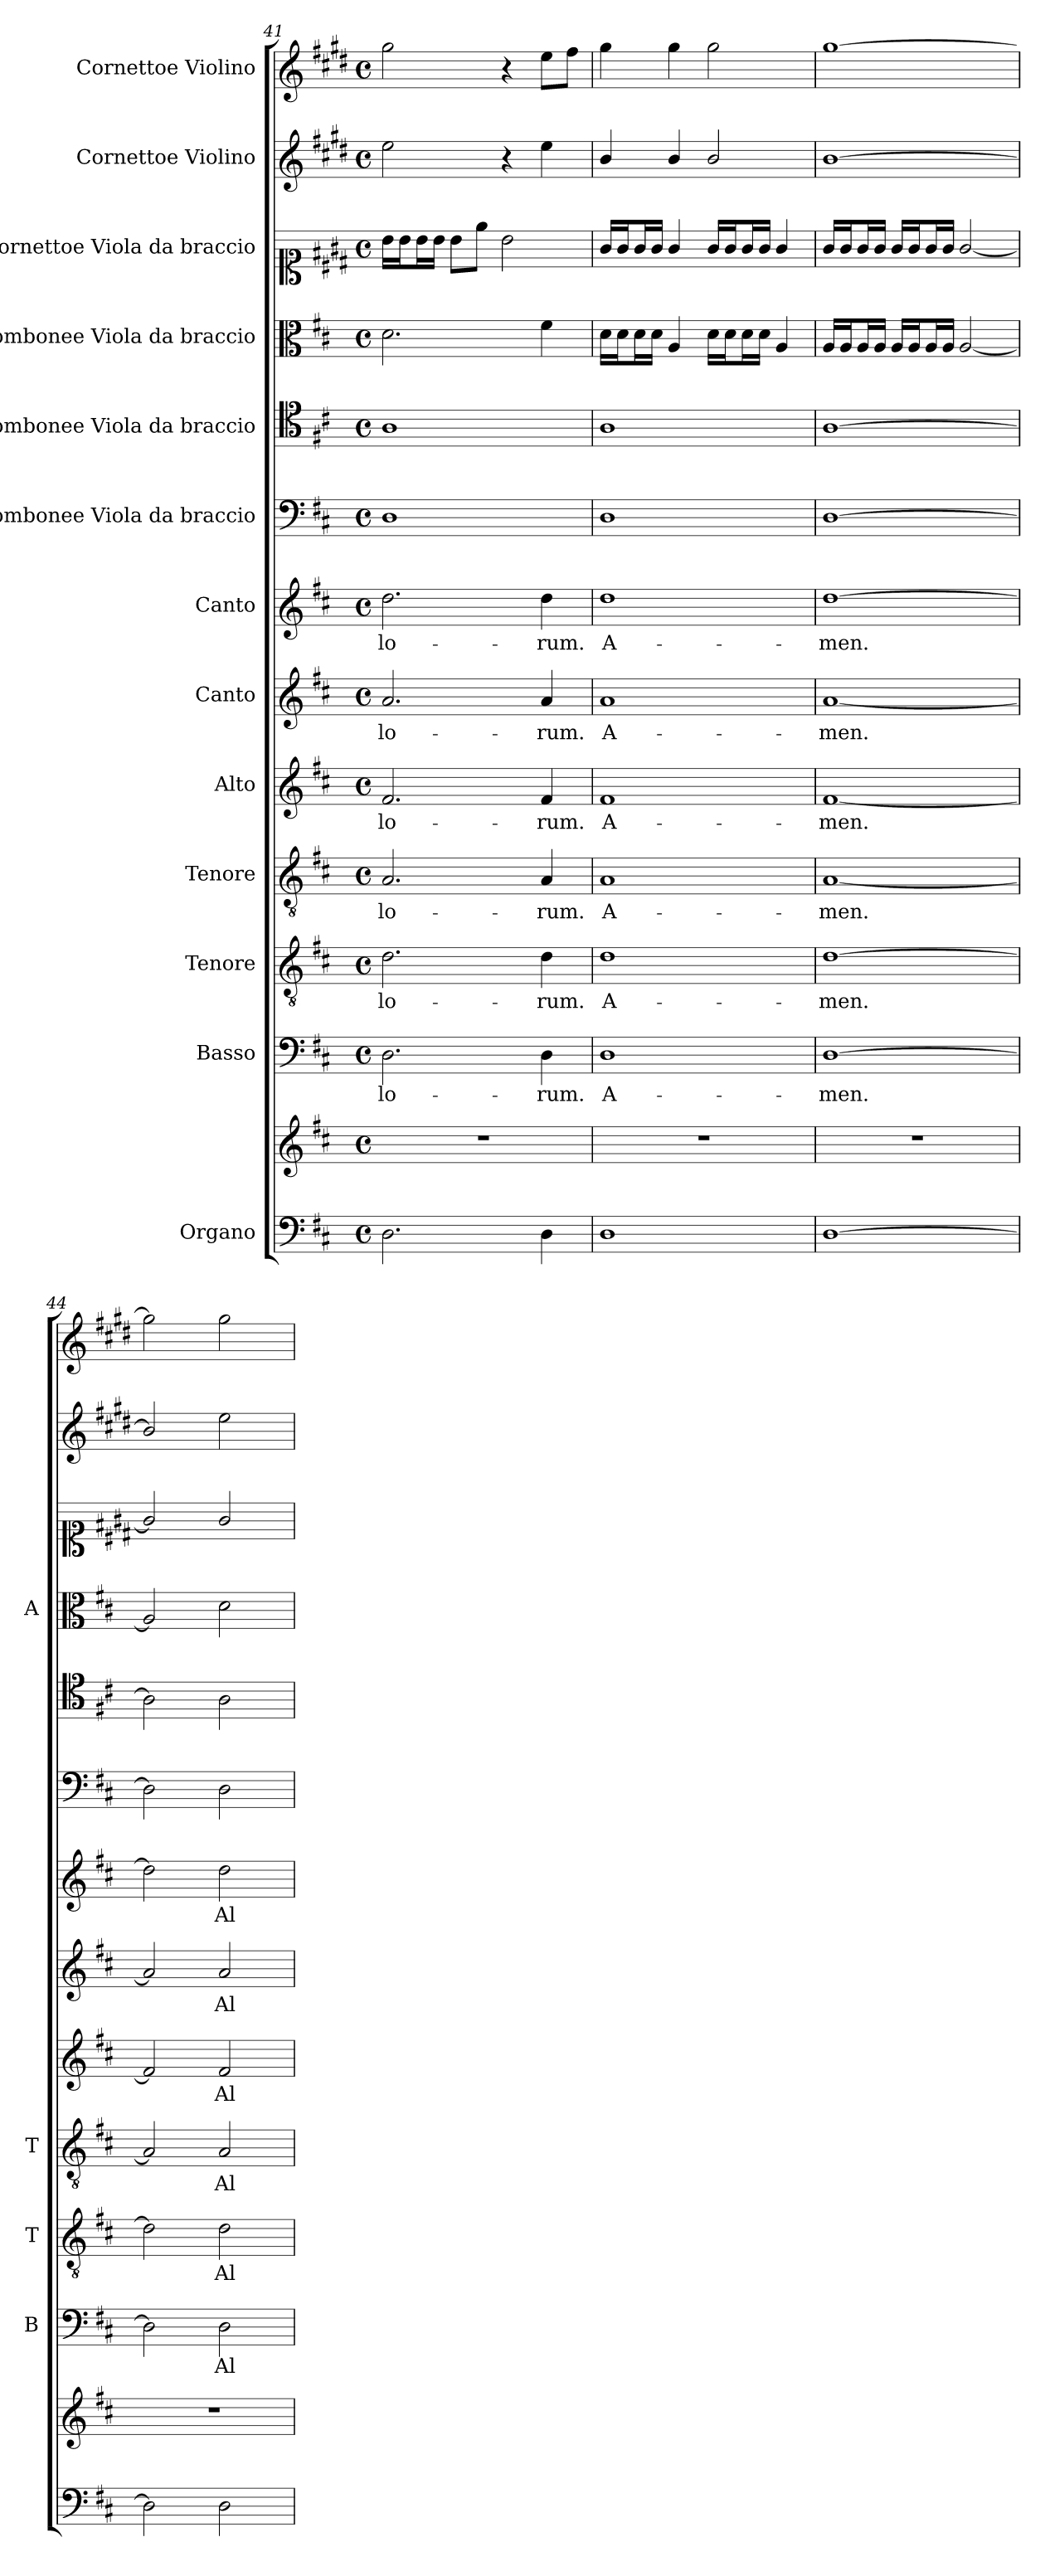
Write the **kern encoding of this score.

**kern	**kern	**kern	**text	**kern	**text	**kern	**text	**kern	**text	**kern	**text	**kern	**text	**kern	**kern	**kern	**kern	**kern	**kern
*part13	*part13	*part12	*part12	*part11	*part11	*part10	*part10	*part9	*part9	*part8	*part8	*part7	*part7	*part6	*part5	*part4	*part3	*part2	*part1
*staff14	*staff13	*staff12	*staff12	*staff11	*staff11	*staff10	*staff10	*staff9	*staff9	*staff8	*staff8	*staff7	*staff7	*staff6	*staff5	*staff4	*staff3	*staff2	*staff1
*I"Organo	*	*I"Basso	*	*I"Tenore	*	*I"Tenore	*	*I"Alto	*	*I"Canto	*	*I"Canto	*	*I"Trombonee Viola da braccio	*I"Trombonee Viola da braccio	*I"Trombonee Viola da braccio	*I"Cornettoe Viola da braccio	*I"Cornettoe Violino	*I"Cornettoe Violino
*	*	*I'B	*	*I'T	*	*I'T	*	*	*	*	*	*	*	*	*	*I'A	*	*	*
*clefF4	*clefG2	*clefF4	*	*clefGv2	*	*clefGv2	*	*clefG2	*	*clefG2	*	*clefG2	*	*clefF4	*clefC4	*clefC3	*clefC1	*clefG2	*clefG2
*	*	*	*	*ITrd7c12	*	*ITrd7c12	*	*	*	*	*	*	*	*	*	*	*ITrd1c2	*ITrd1c2	*ITrd1c2
*k[f#c#]	*k[f#c#]	*k[f#c#]	*	*k[f#c#]	*	*k[f#c#]	*	*k[f#c#]	*	*k[f#c#]	*	*k[f#c#]	*	*k[f#c#]	*k[f#c#]	*k[f#c#]	*k[f#c#]	*k[f#c#]	*k[f#c#]
*D:	*D:	*D:	*	*D:	*	*D:	*	*D:	*	*D:	*	*D:	*	*D:	*D:	*D:	*D:	*D:	*D:
*M4/4	*M4/4	*M4/4	*	*M4/4	*	*M4/4	*	*M4/4	*	*M4/4	*	*M4/4	*	*M4/4	*M4/4	*M4/4	*M4/4	*M4/4	*M4/4
*met(c)	*met(c)	*met(c)	*	*met(c)	*	*met(c)	*	*met(c)	*	*met(c)	*	*met(c)	*	*met(c)	*met(c)	*met(c)	*met(c)	*met(c)	*met(c)
=41	=41	=41	=41	=41	=41	=41	=41	=41	=41	=41	=41	=41	=41	=41	=41	=41	=41	=41	=41
!	!	!	!LO:LY:b	!	!LO:LY:b	!	!LO:LY:b	!	!LO:LY:b	!	!LO:LY:b	!	!LO:LY:b	!	!	!	!	!	!
2.D\	1r	2.D\	-lo-	2.D\	-lo-	2.AA/	-lo-	2.f#/	-lo-	2.a/	-lo-	2.dd\	-lo-	1D	1A	2.d\	16a\LL	2dd\	2ff#\
.	.	.	.	.	.	.	.	.	.	.	.	.	.	.	.	.	16a\J	.	.
.	.	.	.	.	.	.	.	.	.	.	.	.	.	.	.	.	16a\L	.	.
.	.	.	.	.	.	.	.	.	.	.	.	.	.	.	.	.	16a\JJ	.	.
.	.	.	.	.	.	.	.	.	.	.	.	.	.	.	.	.	8a\L	.	.
.	.	.	.	.	.	.	.	.	.	.	.	.	.	.	.	.	8dd\J	.	.
.	.	.	.	.	.	.	.	.	.	.	.	.	.	.	.	.	2a\	4r	4r
!	!	!	!LO:LY:b	!	!LO:LY:b	!	!LO:LY:b	!	!LO:LY:b	!	!LO:LY:b	!	!LO:LY:b	!	!	!	!	!	!
4D\	.	4D\	-rum.	4D\	-rum.	4AA/	-rum.	4f#/	-rum.	4a/	-rum.	4dd\	-rum.	.	.	4f#\	.	4dd\	8dd\L
.	.	.	.	.	.	.	.	.	.	.	.	.	.	.	.	.	.	.	8ee\J
=42	=42	=42	=42	=42	=42	=42	=42	=42	=42	=42	=42	=42	=42	=42	=42	=42	=42	=42	=42
!	!	!	!LO:LY:b	!	!LO:LY:b	!	!LO:LY:b	!	!LO:LY:b	!	!LO:LY:b	!	!LO:LY:b	!	!	!	!	!	!
1D	1r	1D	A-	1D	A-	1AA	A-	1f#	A-	1a	A-	1dd	A-	1D	1A	16d\LL	16f#/LL	4a/	4ff#\
.	.	.	.	.	.	.	.	.	.	.	.	.	.	.	.	16d\J	16f#/J	.	.
.	.	.	.	.	.	.	.	.	.	.	.	.	.	.	.	16d\L	16f#/L	.	.
.	.	.	.	.	.	.	.	.	.	.	.	.	.	.	.	16d\JJ	16f#/JJ	.	.
.	.	.	.	.	.	.	.	.	.	.	.	.	.	.	.	4A/	4f#/	4a/	4ff#\
.	.	.	.	.	.	.	.	.	.	.	.	.	.	.	.	16d\LL	16f#/LL	2a/	2ff#\
.	.	.	.	.	.	.	.	.	.	.	.	.	.	.	.	16d\J	16f#/J	.	.
.	.	.	.	.	.	.	.	.	.	.	.	.	.	.	.	16d\L	16f#/L	.	.
.	.	.	.	.	.	.	.	.	.	.	.	.	.	.	.	16d\JJ	16f#/JJ	.	.
.	.	.	.	.	.	.	.	.	.	.	.	.	.	.	.	4A/	4f#/	.	.
!!LO:PB:g=z
=43	=43	=43	=43	=43	=43	=43	=43	=43	=43	=43	=43	=43	=43	=43	=43	=43	=43	=43	=43
!	!	!	!LO:LY:b	!	!LO:LY:b	!	!LO:LY:b	!	!LO:LY:b	!	!LO:LY:b	!	!LO:LY:b	!	!	!	!	!	!
[>1D	1r	[>1D	-men.	[>1D	-men.	[<1AA	-men.	[<1f#	-men.	[<1a	-men.	[>1dd	-men.	[>1D	[>1A	16A/LL	16f#/LL	[<1a	[>1ff#
.	.	.	.	.	.	.	.	.	.	.	.	.	.	.	.	16A/J	16f#/J	.	.
.	.	.	.	.	.	.	.	.	.	.	.	.	.	.	.	16A/L	16f#/L	.	.
.	.	.	.	.	.	.	.	.	.	.	.	.	.	.	.	16A/JJ	16f#/JJ	.	.
.	.	.	.	.	.	.	.	.	.	.	.	.	.	.	.	16A/LL	16f#/LL	.	.
.	.	.	.	.	.	.	.	.	.	.	.	.	.	.	.	16A/J	16f#/J	.	.
.	.	.	.	.	.	.	.	.	.	.	.	.	.	.	.	16A/L	16f#/L	.	.
.	.	.	.	.	.	.	.	.	.	.	.	.	.	.	.	16A/JJ	16f#/JJ	.	.
.	.	.	.	.	.	.	.	.	.	.	.	.	.	.	.	[<2A/	[<2f#/	.	.
=44	=44	=44	=44	=44	=44	=44	=44	=44	=44	=44	=44	=44	=44	=44	=44	=44	=44	=44	=44
2D\]	1r	2D\]	.	2D\]	.	2AA/]	.	2f#/]	.	2a/]	.	2dd\]	.	2D\]	2A\]	2A/]	2f#/]	2a/]	2ff#\]
!	!	!	!LO:LY:b	!	!LO:LY:b	!	!LO:LY:b	!	!LO:LY:b	!	!LO:LY:b	!	!LO:LY:b	!	!	!	!	!	!
2D\	.	2D\	Al-	2D\	Al-	2AA/	Al-	2f#/	Al-	2a/	Al-	2dd\	Al-	2D\	2A\	2d\	2f#/	2dd\	2ff#\
=	=	=	=	=	=	=	=	=	=	=	=	=	=	=	=	=	=	=	=
*-	*-	*-	*-	*-	*-	*-	*-	*-	*-	*-	*-	*-	*-	*-	*-	*-	*-	*-	*-
